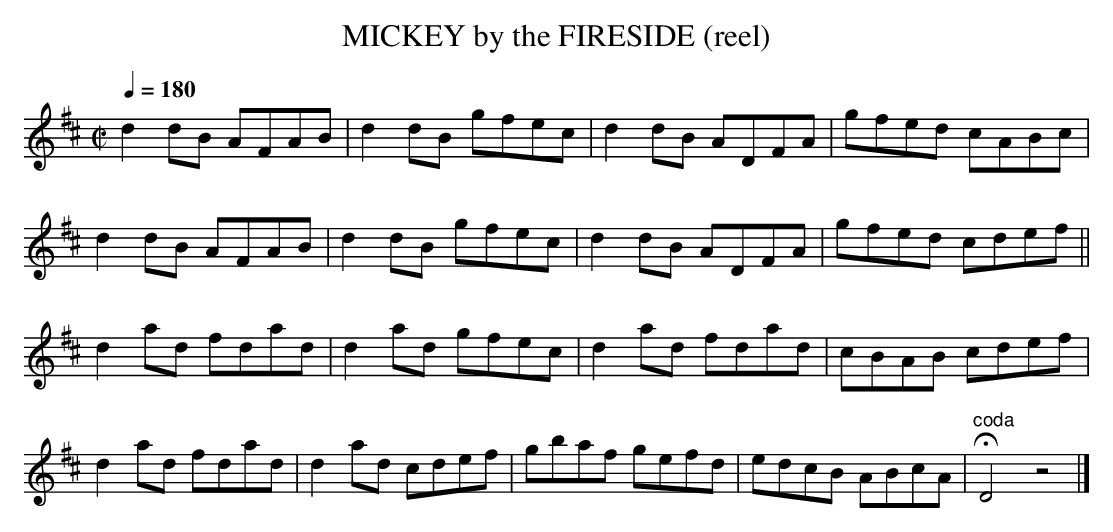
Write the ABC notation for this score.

X:1
T:MICKEY by the FIRESIDE (reel)
Q:1/4=180
M:C|
L:1/8
K:D
d2dB AFAB|d2dB gfec|d2dB ADFA|gfed cABc|
d2dB AFAB|d2dB gfec|d2dB ADFA|gfed cdef||
d2ad fdad|d2ad gfec|d2ad fdad|cBAB cdef|
d2ad fdad|d2ad cdef|gbaf gefd|edcB ABcA|\
"^coda"HD4z4|]
